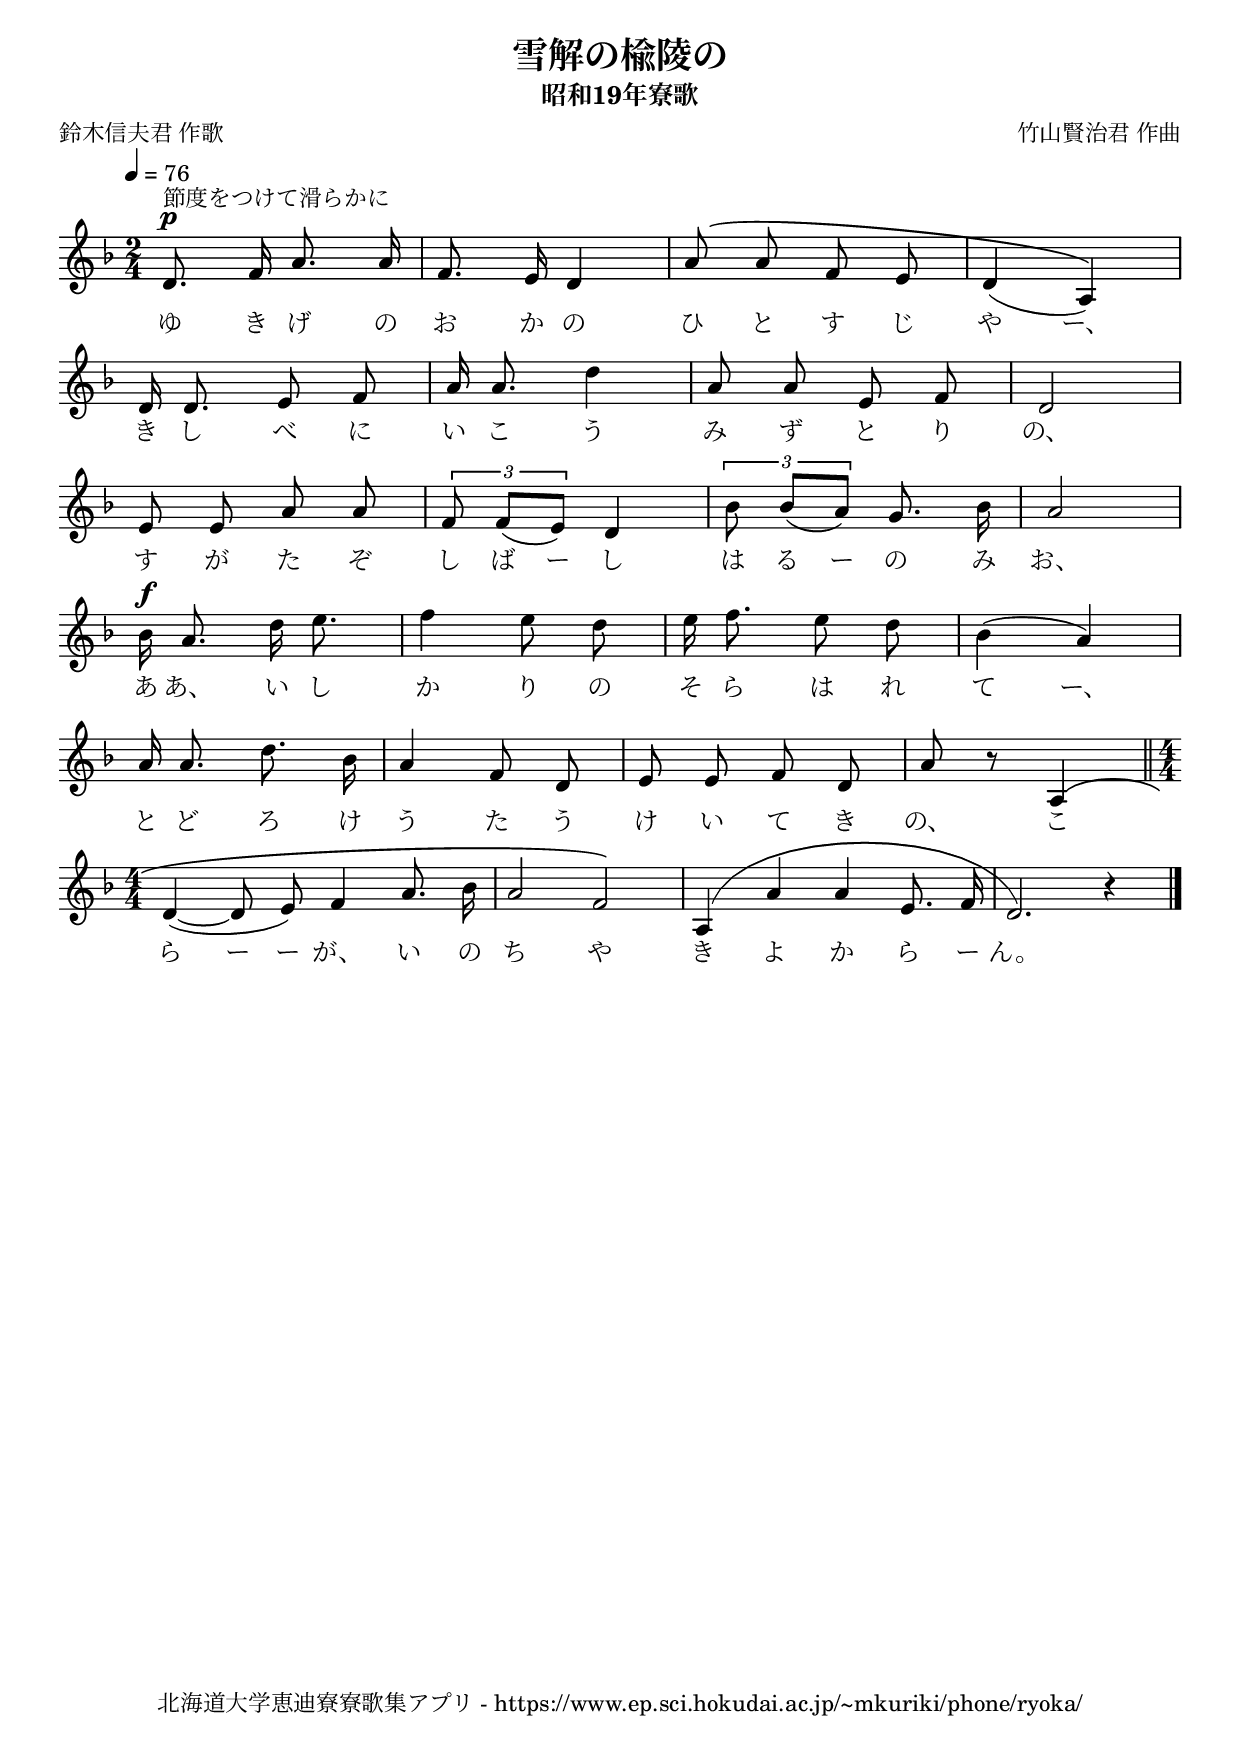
\version "2.18.2"

\paper {indent = 0}

\header {
  title = "雪解の楡陵の"
  subtitle = "昭和19年寮歌"
  composer = "竹山賢治君 作曲"
  poet = "鈴木信夫君 作歌"
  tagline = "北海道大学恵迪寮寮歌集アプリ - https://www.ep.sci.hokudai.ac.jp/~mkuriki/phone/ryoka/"
}


melody = \relative c'{
  \tempo 4 = 76
  \autoBeamOff
  \numericTimeSignature
  \override BreathingSign.text = \markup { \musicglyph #"scripts.upedaltoe" } % ブレスの記号指定
  \key d \minor 
  \time 2/4
  \set melismaBusyProperties = #'()
  d8.^\p^"節度をつけて滑らかに" f16 a8. a16 |
  f8. e16 d4 |
  a'8 ^\(a8 f8 e8 |
  d4 (a4)\) | \break
  d16 d8. e8 f8 |
  a16 a8. d4 |
  a8 a8 e8 f8 |
  d2 | \break
  e8 e8 a8 a8 |
  \tuplet 3/2 {f8 f8 [(e8)]} d4 |
  \tuplet 3/2 {bes'8 bes8 [(a8)]} g8. bes16 |
  a2 | \break
  bes16^\f a8. d16 e8. |
  f4 e8 d8 |
  e16 f8. e8 d8 |
  bes4 (a4) | \break
  a16 a8. d8. bes16 |
  a4 f8 d8 |
  e8 e8 f8 d8 |
  a'8 r8 a,4 \( \bar "||" \time 4/4 \break
  d4 ~ (d8 e8) f4 a8. bes16 |
  a2 f2\) |
  a,4 ^(a'4 a4 e8. f16 |
  d2.) r4 |
  \bar "|." 
}

text = \lyricmode {
  ゆ き げ の お か の ひ と す じ や ー、
  き し べ に い こ う み ず と り の、
  す が た ぞ し ば ー し は る ー の み お、
  あ あ、 い し か り の そ ら は れ て ー、
  と ど ろ け う た う け い て き の、 こ
  ら ー ー が、 い の ち や き よ か ら ー ん。
}



\score {
  <<
    % ギターコード
    %{
    \new ChordNames \with {midiInstrument = #"acoustic guitar (nylon)"}{
      \set chordChanges = ##t
      \harmony
    }
    %}
    
    % メロディーライン
    \new Voice = "one"{\melody}
    % 歌詞
    \new Lyrics \lyricsto "one" \text
    % 太鼓
    % \new DrumStaff \with{
    %   \remove "Time_signature_engraver"
    %   drumStyleTable = #percussion-style
    %   \override StaffSymbol.line-count = #1
    %   \hide Stem
    % }
    % \drum
  >>
  
\midi {}
\layout {
  \context {
    \Score
    \remove "Bar_number_engraver"
  }
}

}


